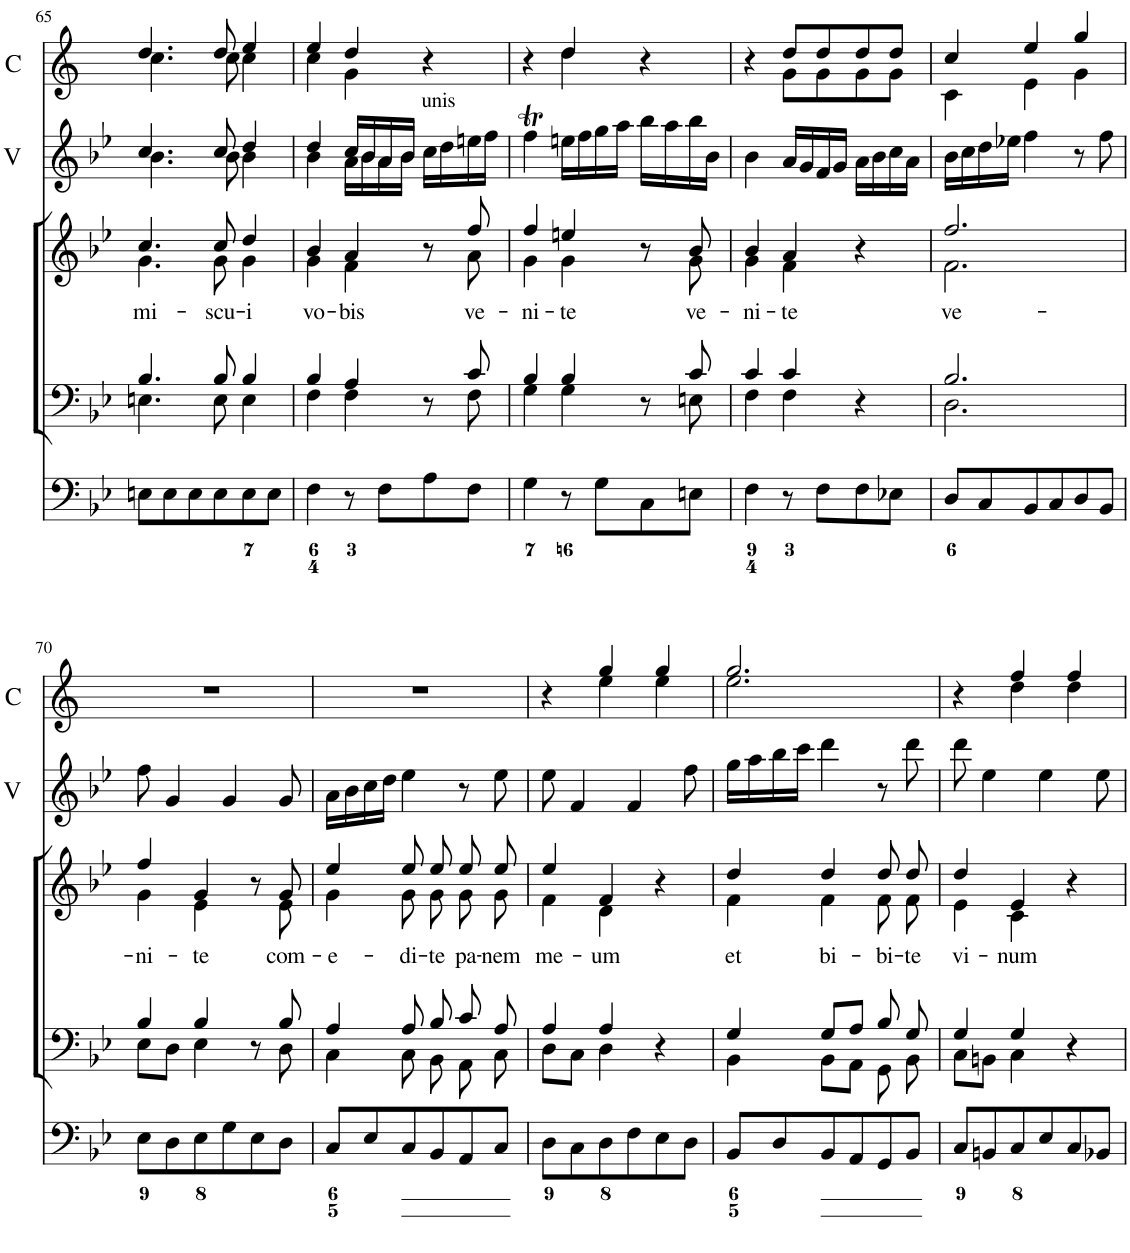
**kern	**kern	**kern	**kern	**kern	**text	**kern	**kern
*part7	*part6	*part5	*part4	*part3	*part3	*part2	*part1
*staff7	*staff6	*staff5	*staff4	*staff3	*staff3	*staff2	*staff1
*I"Violin	*I"Violin	*I"Organ	*I"TB	*I"S	*	*I"Violino 1mo, 2do	*I"2 Clarini in Bb
*I'Vln.	*I'Vln.	*	*	*	*	*I'V	*I'C
!!LO:PB:g=z
*clefG2	*clefG2	*clefF4	*clefF4	*clefG2	*	*clefG2	*clefG2
*	*	*	*	*	*	*	*Trd1c2
*k[b-e-]	*k[b-e-]	*k[b-e-]	*k[b-e-]	*k[b-e-]	*	*k[b-e-]	*k[]
*M3/4	*M3/4	*M3/4	*M3/4	*M3/4	*	*M3/4	*M3/4
=65	=65	=65	=65	=65	=65	=65	=65
*	*	*	*^	*^	*	*	*
!	!	!	!	!	!	!	!LO:LY:b	!	!
*	*	*	*	*	*	*	*	*^	*^
4.b-	4.cc	8En\L	4.B-/	4.En\	4.cc/	4.g\	mi-	4.cc/	4.b-\	4.dd/	4.cc\
.	.	8E\	.	.	.	.	.	.	.	.	.
.	.	8E\	.	.	.	.	.	.	.	.	.
!	!	!	!	!	!	!	!LO:LY:b	!	!	!	!
8b-	8cc	8E\	8B-/	8E\	8cc/	8g\	-scu-	8cc/	8b-\	8dd/	8cc\
!	!	!	!	!	!	!	!LO:LY:b	!	!	!	!
4b-	4dd	8E\	4B-/	4E\	4dd/	4g\	-i	4dd/	4b-\	4ee/	4cc\
.	.	8E\J	.	.	.	.	.	.	.	.	.
=66	=66	=66	=66	=66	=66	=66	=66	=66	=66	=66	=66
!	!	!	!	!	!	!	!LO:LY:b	!	!	!	!
4b-	4dd	4F\	4B-/	4F\	4b-/	4g\	vo-	4dd/	4b-\	4ee/	4cc\
!	!	!	!	!	!	!	!LO:LY:b	!	!	!	!
16a	16cc	8r	4A/	4F\	4a/	4f\	-bis	16cc/LL	16a\LL	4dd/	4g\
16b-	16b-	.	.	.	.	.	.	16b-/	16b-\	.	.
16a	16a	8F\L	.	.	.	.	.	16a/	16a\	.	.
16b-	16b-	.	.	.	.	.	.	16b-/JJ	16b-\JJ	.	.
!	!	!	!	!	!	!	!	!LO:TX:a:t=unis	!	!	!
!	!LO:TX:a:t=unis	!	!	!	!	!	!	!	!	!	!
!LO:TX:a:t=unis	!	!	!	!	!	!	!	!	!	!	!
16ccLL	16ccLL	8A\	8r	8ryy	8r	8ryy	.	16cc\LL	4ryy	4r	4ryy
16dd	16dd	.	.	.	.	.	.	16dd\	.	.	.
!	!	!	!	!	!	!	!LO:LY:b	!	!	!	!
16een	16een	8F\J	8c/	8F\	8ff/	8a\	ve-	16een\	.	.	.
16ffJJ	16ffJJ	.	.	.	.	.	.	16ff\JJ	.	.	.
*	*	*	*	*	*	*	*	*v	*v	*	*
=67	=67	=67	=67	=67	=67	=67	=67	=67	=67	=67
!	!	!	!	!	!	!	!LO:LY:b	!	!	!
4ffT	4ffT	4G\	4B-/	4G\	4ff/	4g\	-ni-	4ffT\	4r	4ryy
!	!	!	!	!	!	!	!LO:LY:b	!	!	!
16een	16een	8r	4B-/	4G\	4een/	4g\	-te	16een\LL	4dd/	4dd\
16ff	16ff	.	.	.	.	.	.	16ff\	.	.
16gg	16gg	8G\L	.	.	.	.	.	16gg\	.	.
16aa	16aa	.	.	.	.	.	.	16aa\JJ	.	.
16bb-	16bb-	8C\	8r	8ryy	8r	8ryy	.	16bb-\LL	4r	4ryy
16aa	16aa	.	.	.	.	.	.	16aa\	.	.
!	!	!	!	!	!	!	!LO:LY:b	!	!	!
16bb-	16bb-	8En\J	8c/	8En\	8b-/	8g\	ve-	16bb-\	.	.
16b-	16b-	.	.	.	.	.	.	16b-\JJ	.	.
=68	=68	=68	=68	=68	=68	=68	=68	=68	=68	=68
!	!	!	!	!	!	!	!LO:LY:b	!	!	!
4b-	4b-	4F\	4c/	4F\	4b-/	4g\	-ni-	4b-\	4r	4ryy
!	!	!	!	!	!	!	!LO:LY:b	!	!	!
16a	16a	8r	4c/	4F\	4a/	4f\	-te	16a/LL	8dd/L	8g\L
16g	16g	.	.	.	.	.	.	16g/	.	.
16f	16f	8F\L	.	.	.	.	.	16f/	8dd/	8g\
16g	16g	.	.	.	.	.	.	16g/JJ	.	.
16a	16a	8F\	4r	4ryy	4r	4ryy	.	16a\LL	8dd/	8g\
16b-	16b-	.	.	.	.	.	.	16b-\	.	.
16cc	16cc	8E-X\J	.	.	.	.	.	16cc\	8dd/J	8g\J
16a	16a	.	.	.	.	.	.	16a\JJ	.	.
=69	=69	=69	=69	=69	=69	=69	=69	=69	=69	=69
!	!	!	!	!	!	!	!LO:LY:b	!	!	!
16b-	16b-	8D/L	2.B-/	2.D\	2.ff/	2.f\	ve-	16b-\LL	4cc/	4c\
16cc	16cc	.	.	.	.	.	.	16cc\	.	.
16dd	16dd	8C/	.	.	.	.	.	16dd\	.	.
16ee-X	16ee-X	.	.	.	.	.	.	16ee-X\JJ	.	.
4ff	4ff	8BB-/	.	.	.	.	.	4ff\	4ee/	4e\
.	.	8C/	.	.	.	.	.	.	.	.
8r	8r	8D/	.	.	.	.	.	8r	4gg/	4g\
8ff	8ff	8BB-/J	.	.	.	.	.	8ff\	.	.
*	*	*	*	*	*	*	*	*	*v	*v
!!LO:LB:g=z
=70	=70	=70	=70	=70	=70	=70	=70	=70	=70
!	!	!	!	!	!	!	!LO:LY:b	!	!
8ff	8ff	8E-\L	4B-/	8E-\L	4ff/	4g\	ni-	8ff\	2.r
4g	4g	8D\	.	8D\J	.	.	.	4g/	.
!	!	!	!	!	!	!	!LO:LY:b	!	!
.	.	8E-\	4B-/	4E-\	4g/	4e-\	-te	.	.
4g	4g	8G\	.	.	.	.	.	4g/	.
.	.	8E-\	8r	8ryy	8r	8ryy	.	.	.
!	!	!	!	!	!	!	!LO:LY:b	!	!
8g	8g	8D\J	8B-/	8D\	8g/	8e-\	com-	8g/	.
=71	=71	=71	=71	=71	=71	=71	=71	=71	=71
!	!	!	!	!	!	!	!LO:LY:b	!	!
16a	16a	8C/L	4A/	4C\	4ee-/	4g\	-e-	16a\LL	2.r
16b-	16b-	.	.	.	.	.	.	16b-\	.
16cc	16cc	8E-/	.	.	.	.	.	16cc\	.
16dd	16dd	.	.	.	.	.	.	16dd\JJ	.
!	!	!	!	!	!	!	!LO:LY:b	!	!
4ee-	4ee-	8C/	8A/	8C\	8ee-/L	8g\L	-di-	4ee-\	.
!	!	!	!	!	!	!	!LO:LY:b	!	!
.	.	8BB-/	8B-/	8BB-\	8ee-/J	8g\J	-te	.	.
!	!	!	!	!	!	!	!LO:LY:b	!	!
8r	8r	8AA/	8c/	8AA\	8ee-/L	8g\L	pa-	8r	.
!	!	!	!	!	!	!	!LO:LY:b	!	!
8ee-	8ee-	8C/J	8A/	8C\	8ee-/J	8g\J	-nem	8ee-\	.
=72	=72	=72	=72	=72	=72	=72	=72	=72	=72
!	!	!	!	!	!	!	!LO:LY:b	!	!
*	*	*	*	*	*	*	*	*	*^
8ee-	8ee-	8D\L	4A/	8D\L	4ee-/	4f\	me-	8ee-\	4r	4ryy
4f	4f	8C\	.	8C\J	.	.	.	4f/	.	.
!	!	!	!	!	!	!	!LO:LY:b	!	!	!
.	.	8D\	4A/	4D\	4f/	4d\	-um	.	4gg/	4ee\
4f	4f	8F\	.	.	.	.	.	4f/	.	.
.	.	8E-\	4r	4ryy	4r	4ryy	.	.	4gg/	4ee\
8ff	8ff	8D\J	.	.	.	.	.	8ff\	.	.
=73	=73	=73	=73	=73	=73	=73	=73	=73	=73	=73
!	!	!	!	!	!	!	!LO:LY:b	!	!	!
16gg	16gg	8BB-/L	4G/	4BB-\	4dd/	4f\	et	16gg\LL	2.gg/	2.ee\
16aa	16aa	.	.	.	.	.	.	16aa\	.	.
16bb-	16bb-	8D/	.	.	.	.	.	16bb-\	.	.
16ccc	16ccc	.	.	.	.	.	.	16ccc\JJ	.	.
!	!	!	!	!	!	!	!LO:LY:b	!	!	!
4ddd	4ddd	8BB-/	8G/L	8BB-\L	4dd/	4f\	bi-	4ddd\	.	.
.	.	8AA/	8A/J	8AA\J	.	.	.	.	.	.
!	!	!	!	!	!	!	!LO:LY:b	!	!	!
8r	8r	8GG/	8B-/	8GG\	8dd/L	8f\L	-bi-	8r	.	.
!	!	!	!	!	!	!	!LO:LY:b	!	!	!
8ddd	8ddd	8BB-/J	8G/	8BB-\	8dd/J	8f\J	-te	8ddd\	.	.
=74	=74	=74	=74	=74	=74	=74	=74	=74	=74	=74
!	!	!	!	!	!	!	!LO:LY:b	!	!	!
8ddd	8ddd	8C/L	4G/	8C\L	4dd/	4e-\	vi-	8ddd\	4r	4ryy
4ee-	4ee-	8BBn/	.	8BBn\J	.	.	.	4ee-\	.	.
!	!	!	!	!	!	!	!LO:LY:b	!	!	!
.	.	8C/	4G/	4C\	4e-/	4c\	-num	.	4ff/	4dd\
4ee-	4ee-	8E-/	.	.	.	.	.	4ee-\	.	.
.	.	8C/	4r	4ryy	4r	4ryy	.	.	4ff/	4dd\
8ee-	8ee-	8BB-X/J	.	.	.	.	.	8ee-\	.	.
*	*	*	*v	*v	*	*	*	*	*v	*v
*	*	*	*	*v	*v	*	*	*
=	=	=	=	=	=	=	=
*-	*-	*-	*-	*-	*-	*-	*-
